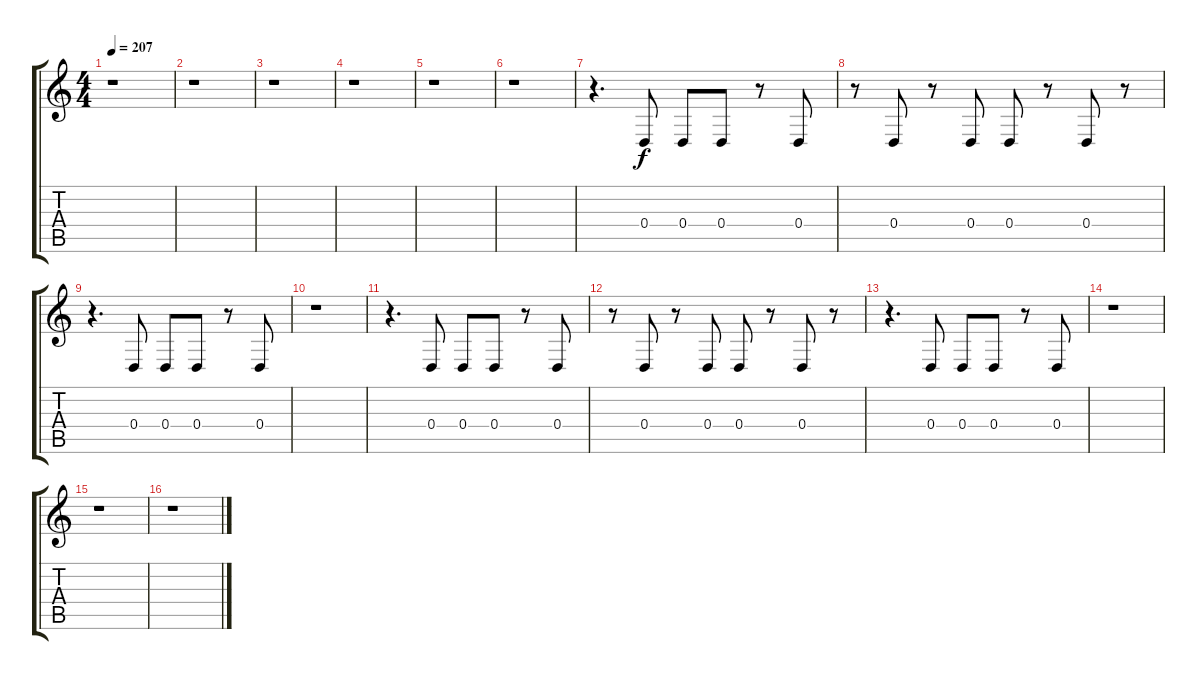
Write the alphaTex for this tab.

\track "" {instrument agogo}
\staff {score tabs}
\tuning (E4 B3 G3 D3 A2 E2) {hide}
\ts (4 4)
\tempo 207
\clef g2
\ks c
r.1{dy f instrument agogo} |
r.1 |
r.1 |
r.1 |
r.1 |
r.1 |
r.4{d} 0.4.8 0.4.8 0.4.8 r.8 0.4.8 |
r.8 0.4.8 r.8 0.4.8 0.4.8 r.8 0.4.8 r.8 |
r.4{d} 0.4.8 0.4.8 0.4.8 r.8 0.4.8 |
r.1 |
r.4{d} 0.4.8 0.4.8 0.4.8 r.8 0.4.8 |
r.8 0.4.8 r.8 0.4.8 0.4.8 r.8 0.4.8 r.8 |
r.4{d} 0.4.8 0.4.8 0.4.8 r.8 0.4.8 |
r.1 |
r.1 |
r.1
